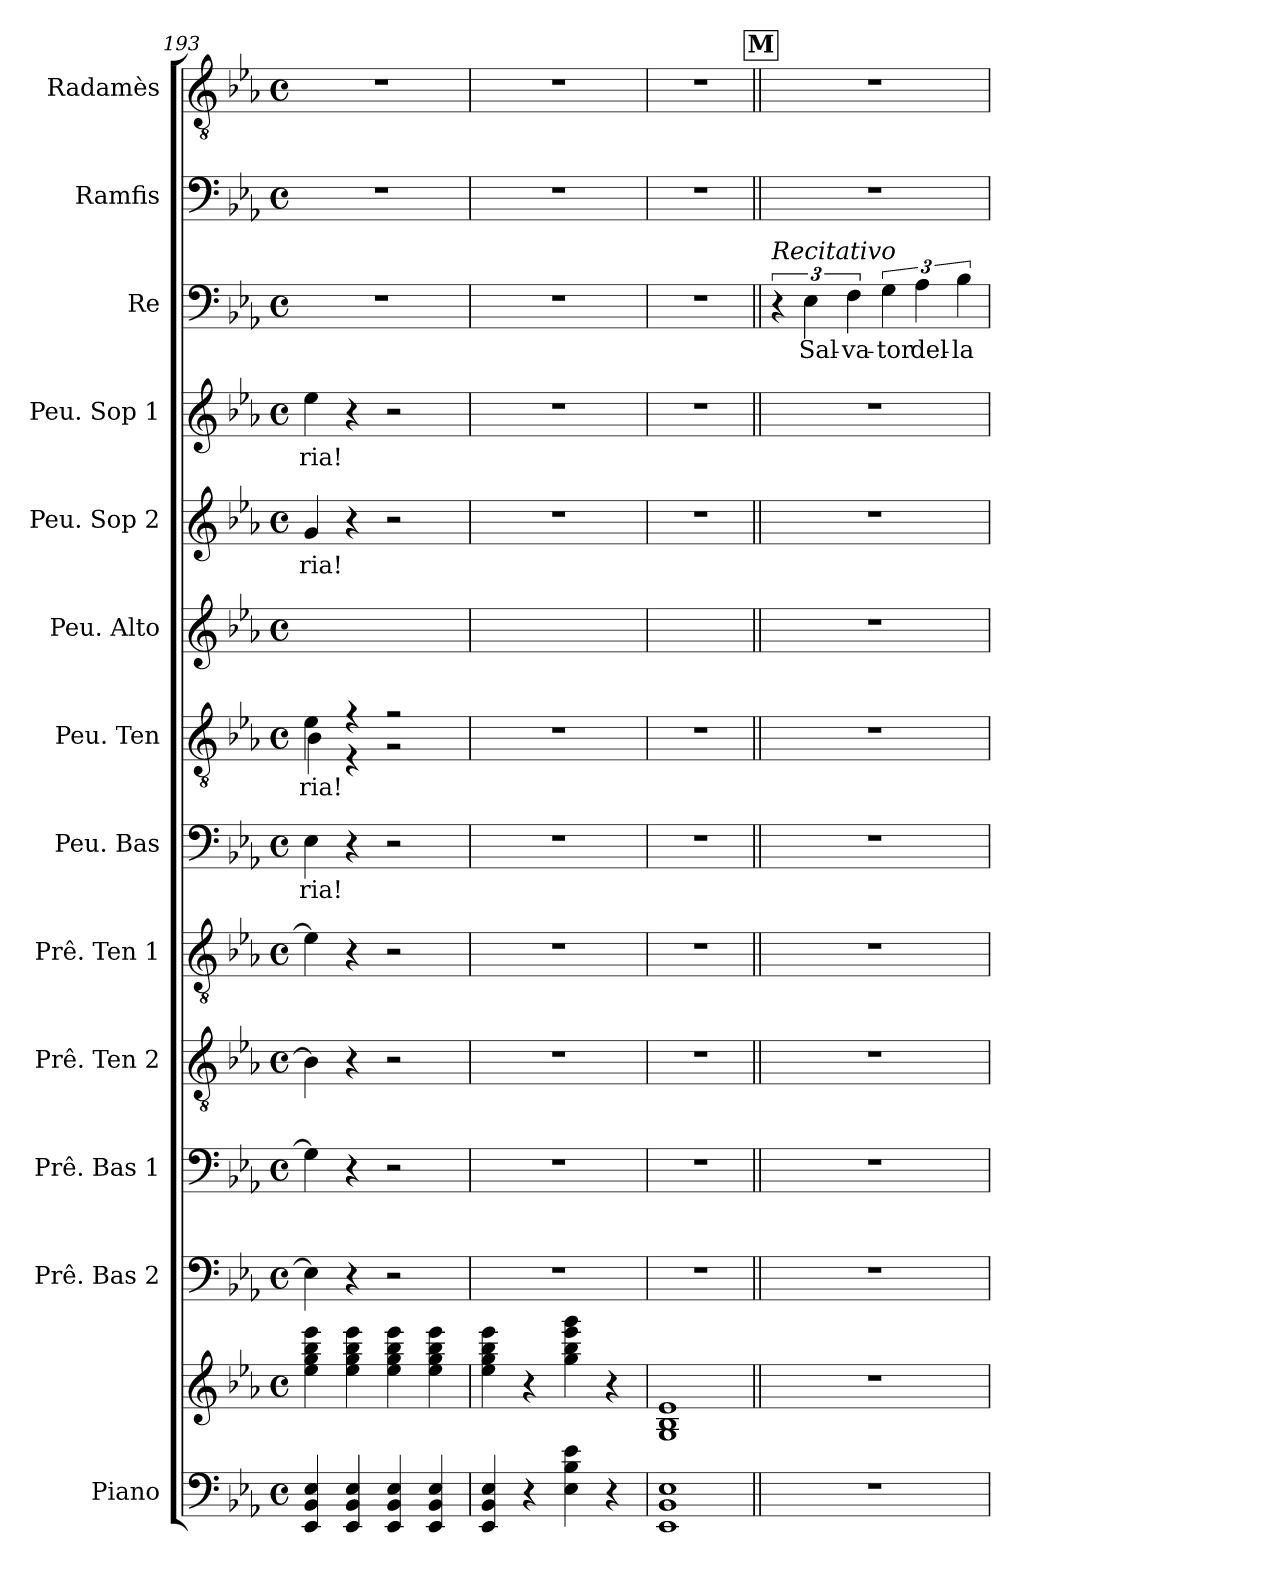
**kern	**kern	**kern	**kern	**kern	**kern	**kern	**text	**kern	**text	**kern	**kern	**text	**kern	**text	**kern	**text	**kern	**kern
*part13	*part13	*part12	*part11	*part10	*part9	*part8	*part8	*part7	*part7	*part6	*part5	*part5	*part4	*part4	*part3	*part3	*part2	*part1
*staff14	*staff13	*staff12	*staff11	*staff10	*staff9	*staff8	*staff8	*staff7	*staff7	*staff6	*staff5	*staff5	*staff4	*staff4	*staff3	*staff3	*staff2	*staff1
*I"Piano	*	*I"Prê. Bas 2	*I"Prê. Bas 1	*I"Prê. Ten 2	*I"Prê. Ten 1	*I"Peu. Bas	*	*I"Peu. Ten	*	*I"Peu. Alto	*I"Peu. Sop 2	*	*I"Peu. Sop 1	*	*I"Re	*	*I"Ramfis	*I"Radamès
*I'Pno	*	*I'Prê. B2	*I'Prê. B1	*I'Prê. T2	*I'Prê. T1	*I'Peu. Bas	*	*I'Peu. Ten	*	*I'Peu. Alto	*I'Peu. S2	*	*I'Peu. S1	*	*I'Re	*	*I'Ram.	*I'Rad.
*clefF4	*clefG2	*clefF4	*clefF4	*clefGv2	*clefGv2	*clefF4	*	*clefGv2	*	*clefG2	*clefG2	*	*clefG2	*	*clefF4	*	*clefF4	*clefGv2
*k[b-e-a-]	*k[b-e-a-]	*k[b-e-a-]	*k[b-e-a-]	*k[b-e-a-]	*k[b-e-a-]	*k[b-e-a-]	*	*k[b-e-a-]	*	*k[b-e-a-]	*k[b-e-a-]	*	*k[b-e-a-]	*	*k[b-e-a-]	*	*k[b-e-a-]	*k[b-e-a-]
*M4/4	*M4/4	*M4/4	*M4/4	*M4/4	*M4/4	*M4/4	*	*M4/4	*	*M4/4	*M4/4	*	*M4/4	*	*M4/4	*	*M4/4	*M4/4
*met(c)	*met(c)	*met(c)	*met(c)	*met(c)	*met(c)	*met(c)	*	*met(c)	*	*met(c)	*met(c)	*	*met(c)	*	*met(c)	*	*met(c)	*met(c)
=193	=193	=193	=193	=193	=193	=193	=193	=193	=193	=193	=193	=193	=193	=193	=193	=193	=193	=193
!	!	!	!	!	!	!	!LO:LY:b:color=#0055FF	!	!LO:LY:b:color=#AA0000	!	!	!	!	!	!	!	!	!
*	*	*	*	*	*	*	*	*^	*	*	*	*	*	*	*	*	*	*
!	!	!	!	!	!	!	!	!	!	!LO:LY:b:color=#AA0000	!	!	!LO:LY:b:color=#0055FF	!	!LO:LY:b:color=#0055FF	!	!	!	!
4EE-/ 4BB-/ 4E-/	4ee-\ 4gg\ 4bb-\ 4eee-\	4E-\]	4G\]	4B-\]	4e-\]	4E-\	-ria!	4e-\	4B-\	-ria!	1ryy	4g/	-ria!	4ee-\	-ria!	1r	.	1r	1r
4EE-/ 4BB-/ 4E-/	4ee-\ 4gg\ 4bb-\ 4eee-\	4r	4r	4r	4r	4r	.	4r	4r	.	.	4r	.	4r	.	.	.	.	.
4EE-/ 4BB-/ 4E-/	4ee-\ 4gg\ 4bb-\ 4eee-\	2r	2r	2r	2r	2r	.	2r	2r	.	.	2r	.	2r	.	.	.	.	.
4EE-/ 4BB-/ 4E-/	4ee-\ 4gg\ 4bb-\ 4eee-\	.	.	.	.	.	.	.	.	.	.	.	.	.	.	.	.	.	.
*	*	*	*	*	*	*	*	*v	*v	*	*	*	*	*	*	*	*	*	*
!!LO:PB:g=z
=194	=194	=194	=194	=194	=194	=194	=194	=194	=194	=194	=194	=194	=194	=194	=194	=194	=194	=194
4EE-/ 4BB-/ 4E-/	4ee-\ 4gg\ 4bb-\ 4eee-\	1r	1r	1r	1r	1r	.	1r	.	1ryy	1r	.	1r	.	1r	.	1r	1r
4r	4r	.	.	.	.	.	.	.	.	.	.	.	.	.	.	.	.	.
4E-\ 4B-\ 4e-\	4gg\ 4bb-\ 4eee-\ 4ggg\	.	.	.	.	.	.	.	.	.	.	.	.	.	.	.	.	.
4r	4r	.	.	.	.	.	.	.	.	.	.	.	.	.	.	.	.	.
=195	=195	=195	=195	=195	=195	=195	=195	=195	=195	=195	=195	=195	=195	=195	=195	=195	=195	=195
1EE- 1BB- 1E-	1G 1B- 1e-	1r	1r	1r	1r	1r	.	1r	.	1ryy	1r	.	1r	.	1r	.	1r	1r
!!LO:REH:place=s1:a:fs=18:t=M
=196||	=196||	=196||	=196||	=196||	=196||	=196||	=196||	=196||	=196||	=196||	=196||	=196||	=196||	=196||	=196||	=196||	=196||	=196||
!	!	!	!	!	!	!	!	!	!	!	!	!	!	!	!LO:TX:a:i:t=Recitativo	!	!	!
1r	1r	1r	1r	1r	1r	1r	.	1r	.	1r	1r	.	1r	.	6r	.	1r	1r
!	!	!	!	!	!	!	!	!	!	!	!	!	!	!	!	!LO:LY:b:color=#0055FF	!	!
.	.	.	.	.	.	.	.	.	.	.	.	.	.	.	6E-\	Sal-	.	.
!	!	!	!	!	!	!	!	!	!	!	!	!	!	!	!	!LO:LY:b:color=#0055FF	!	!
.	.	.	.	.	.	.	.	.	.	.	.	.	.	.	6F\	-va-	.	.
!	!	!	!	!	!	!	!	!	!	!	!	!	!	!	!	!LO:LY:b:color=#0055FF	!	!
.	.	.	.	.	.	.	.	.	.	.	.	.	.	.	6G\	-tor	.	.
!	!	!	!	!	!	!	!	!	!	!	!	!	!	!	!	!LO:LY:b:color=#0055FF	!	!
.	.	.	.	.	.	.	.	.	.	.	.	.	.	.	6A-\	del-	.	.
!	!	!	!	!	!	!	!	!	!	!	!	!	!	!	!	!LO:LY:b:color=#0055FF	!	!
.	.	.	.	.	.	.	.	.	.	.	.	.	.	.	6B-\	-la	.	.
=	=	=	=	=	=	=	=	=	=	=	=	=	=	=	=	=	=	=
*-	*-	*-	*-	*-	*-	*-	*-	*-	*-	*-	*-	*-	*-	*-	*-	*-	*-	*-
